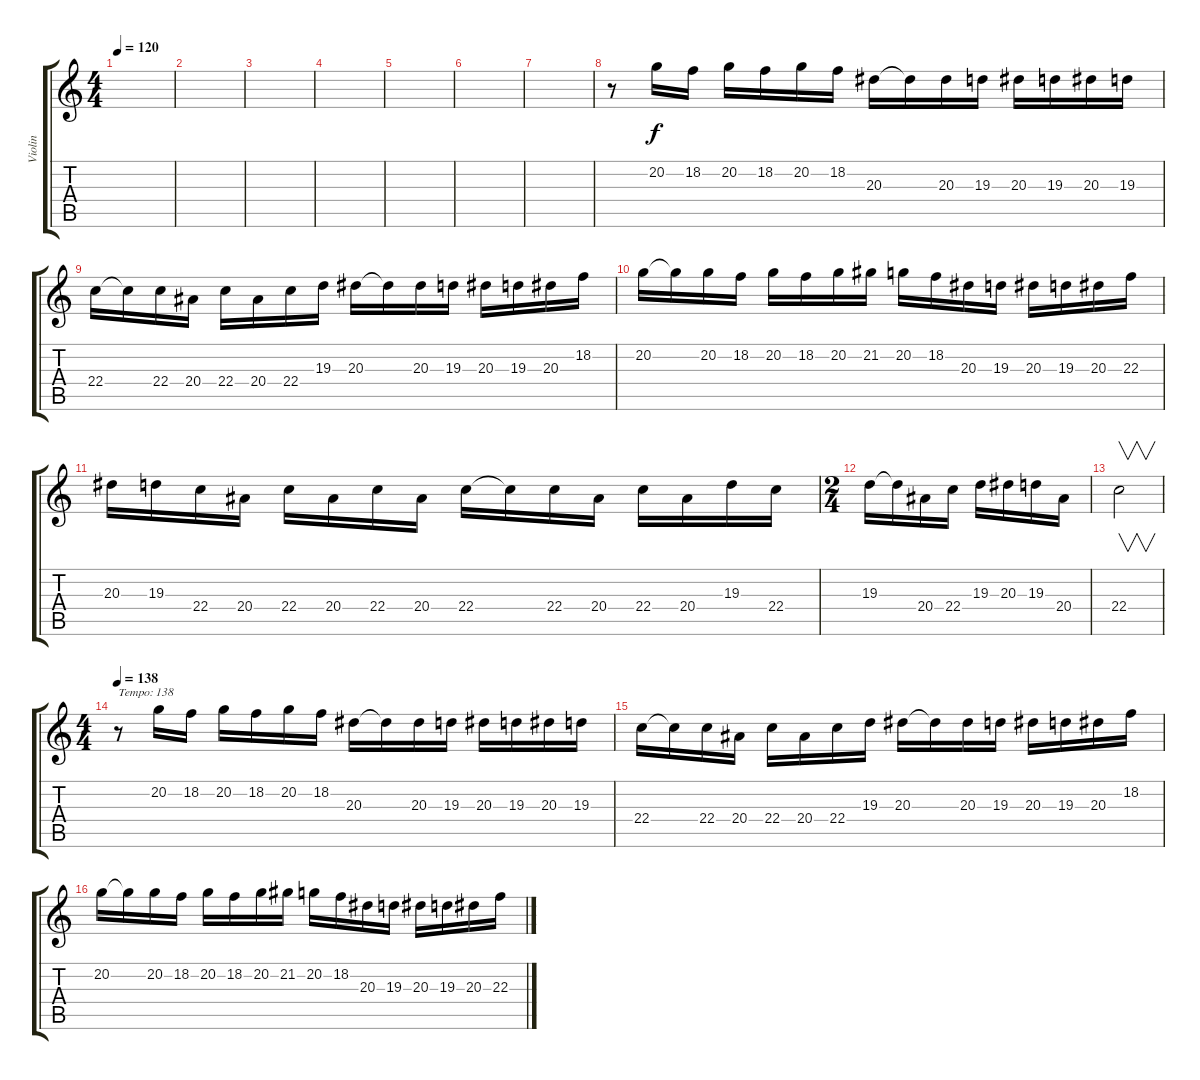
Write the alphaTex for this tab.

\track ("Violin" "Violin") {instrument violin}
\staff {score tabs}
\tuning (E4 B3 G3 D3 A2 E2) {hide}
\ts (4 4)
\tempo 120
\clef g2
\ks c
|
|
|
|
|
|
|
r.8 20.2.16 18.2.16 20.2.16 18.2.16 20.2.16 18.2.16 20.3.16 20.3{t}.16 20.3.16 19.3.16 20.3.16 19.3.16 20.3.16 19.3.16 |
22.4.16 22.4{t}.16 22.4.16 20.4.16 22.4.16 20.4.16 22.4.16 19.3.16 20.3.16 20.3{t}.16 20.3.16 19.3.16 20.3.16 19.3.16 20.3.16 18.2.16 |
20.2.16 20.2{t}.16 20.2.16 18.2.16 20.2.16 18.2.16 20.2.16 21.2.16 20.2.16 18.2.16 20.3.16 19.3.16 20.3.16 19.3.16 20.3.16 22.3.16 |
20.3.16 19.3.16 22.4.16 20.4.16 22.4.16 20.4.16 22.4.16 20.4.16 22.4.16 22.4{t}.16 22.4.16 20.4.16 22.4.16 20.4.16 19.3.16 22.4.16 |
\ts (2 4)
19.3.16 19.3{t}.16 20.4.16 22.4.16 19.3.16 20.3.16 19.3.16 20.4.16 |
22.4.2{v} |
\ts (4 4)
\tempo 138
r.8{txt "Tempo: 138"} 20.2.16 18.2.16 20.2.16 18.2.16 20.2.16 18.2.16 20.3.16 20.3{t}.16 20.3.16 19.3.16 20.3.16 19.3.16 20.3.16 19.3.16 |
22.4.16 22.4{t}.16 22.4.16 20.4.16 22.4.16 20.4.16 22.4.16 19.3.16 20.3.16 20.3{t}.16 20.3.16 19.3.16 20.3.16 19.3.16 20.3.16 18.2.16 |
20.2.16 20.2{t}.16 20.2.16 18.2.16 20.2.16 18.2.16 20.2.16 21.2.16 20.2.16 18.2.16 20.3.16 19.3.16 20.3.16 19.3.16 20.3.16 22.3.16
